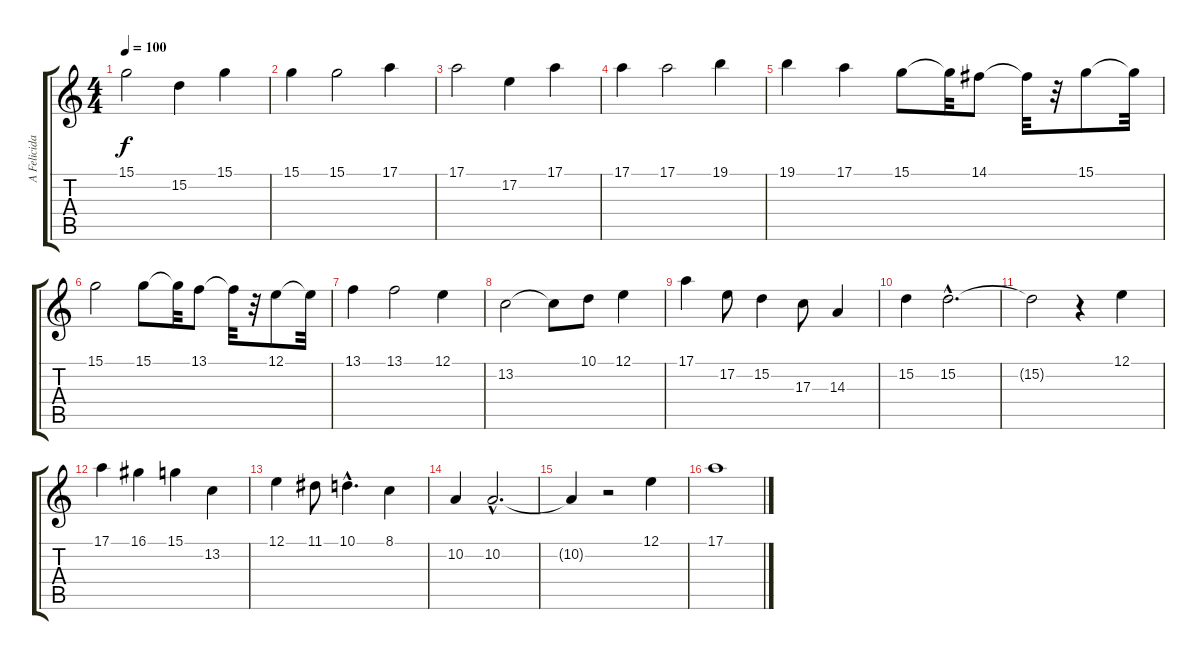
\track ("A Felicidade" "A Felicida") {instrument flute}
\staff {score tabs}
\tuning (E4 B3 G3 D3 A2 E2) {hide}
\ts (4 4)
\tempo 100
\clef g2
\ks c
15.1.2{dy f} 15.2.4 15.1.4 |
15.1.4 15.1.2 17.1.4 |
17.1.2 17.2.4 17.1.4 |
17.1.4 17.1.2 19.1.4 |
19.1.4 17.1.4 15.1.8 15.1{t}.32 14.1.8 14.1{t}.32 r.32 15.1.8 15.1{t}.32 |
15.1.2 15.1.8 15.1{t}.32 13.1.8 13.1{t}.32 r.32 12.1.8 12.1{t}.32 |
13.1.4 13.1.2 12.1.4 |
13.2.2 13.2{t}.8 10.1.8 12.1.4 |
17.1.4 17.2.8 15.2.4 17.3.8 14.3.4 |
15.2.4 15.2{hac}.2{d} |
15.2{t}.2 r.4 12.1.4 |
17.1.4 16.1.4 15.1.4 13.2.4 |
12.1.4 11.1.8 10.1{hac}.4{d} 8.1.4 |
10.2.4 10.2{hac}.2{d} |
10.2{t}.4 r.2 12.1.4 |
17.1.1
